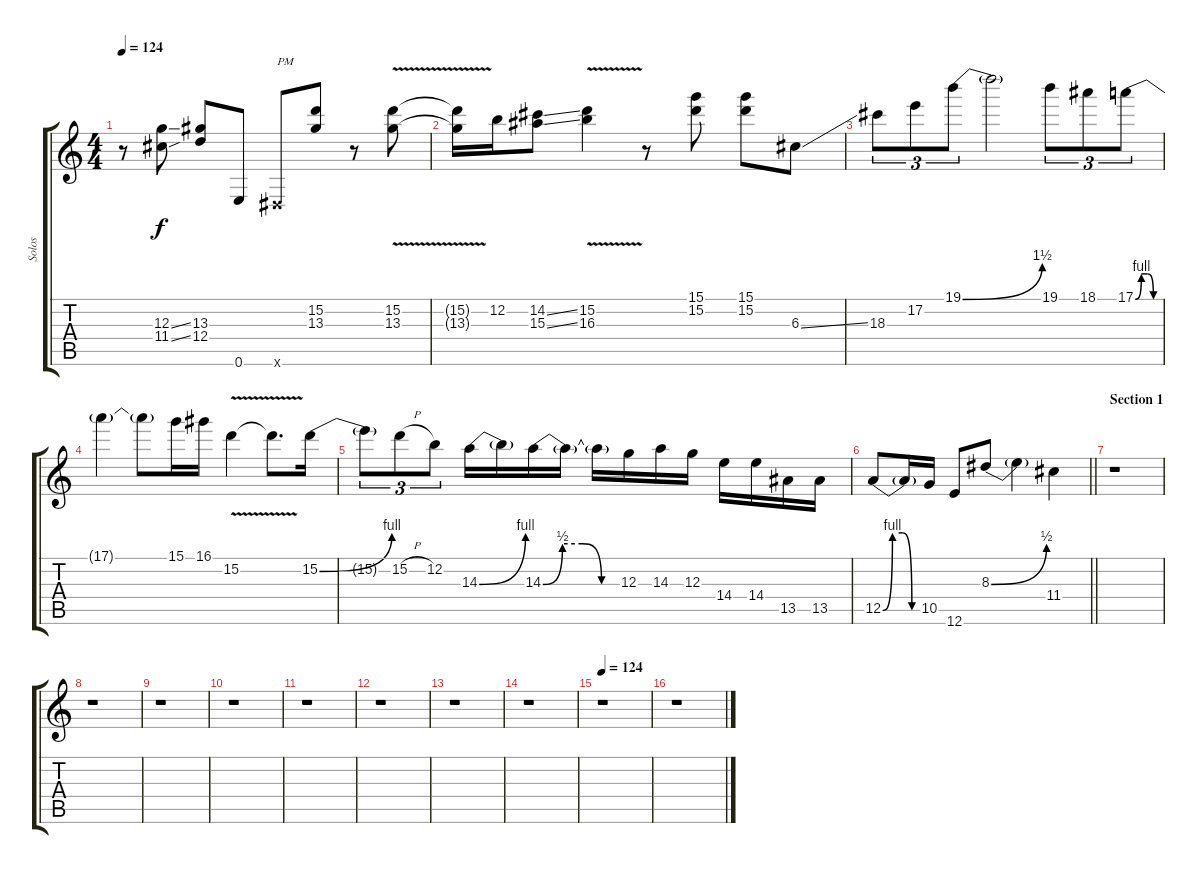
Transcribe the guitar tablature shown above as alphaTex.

\track ("Solos" "Solos") {instrument overdrivenguitar}
\staff {score tabs}
\tuning (E4 B3 G3 D3 A2 E2) {hide}
\ts (4 4)
\tempo 124
\clef g2
\ks c
r.8{dy f} (12.3{ss} 11.4{ss}).8 (13.3 12.4).8 0.6.8 -1.6{x}.8{txt "PM"} (15.2 13.3).8 r.8 (15.2{v} 13.3{v}).8 |
(15.2{t} 13.3{t}).16 12.2.16 (14.2{ss} 15.3{ss}).8 (15.2{v} 16.3{v}).4 r.8 (15.1 15.2).8 (15.1 15.2).8 6.3{ss}.8 |
18.3.8{tu (3 2)} 17.2.8{tu (3 2)} 19.1{be (bend 0 0 60 6)}.8{tu (3 2)} 19.1{t}.2 19.1.8{tu (3 2)} 18.1.8{tu (3 2)} 17.1{be (custom 0 0 15 4 30 4 45 0 60 0)}.8{tu (3 2)} |
17.1{t}.4 17.1{t}.8 15.1.16 16.1.16 15.2{v}.4 15.2{t}.8{d} 15.2{be (bend 0 0 60 4)}.16 |
15.2{t}.8{tu (3 2)} 15.2{h}.8{tu (3 2)} 12.2.8{tu (3 2)} 14.3{be (bend 0 0 60 4)}.16 14.3{t}.16 14.3{be (custom 0 0 15 2 30 2 45 0 60 0)}.16 14.3{t}.16 14.3{t}.16 12.3.16 14.3.16 12.3.16 14.4.16 14.4.16 13.5.16 13.5.16 |
\barLineRight lightlight
12.5{be (custom 0 0 15 4 30 4 45 0 60 0)}.8 12.5{t}.16 10.5.16 12.6.8 8.3{be (bend 0 0 60 2)}.8 8.3{t}.4 11.4.4 |
\section ("" "Section 1")
r.1 |
r.1 |
r.1 |
r.1 |
r.1 |
r.1 |
r.1 |
r.1 |
\tempo 124
r.1 |
r.1
